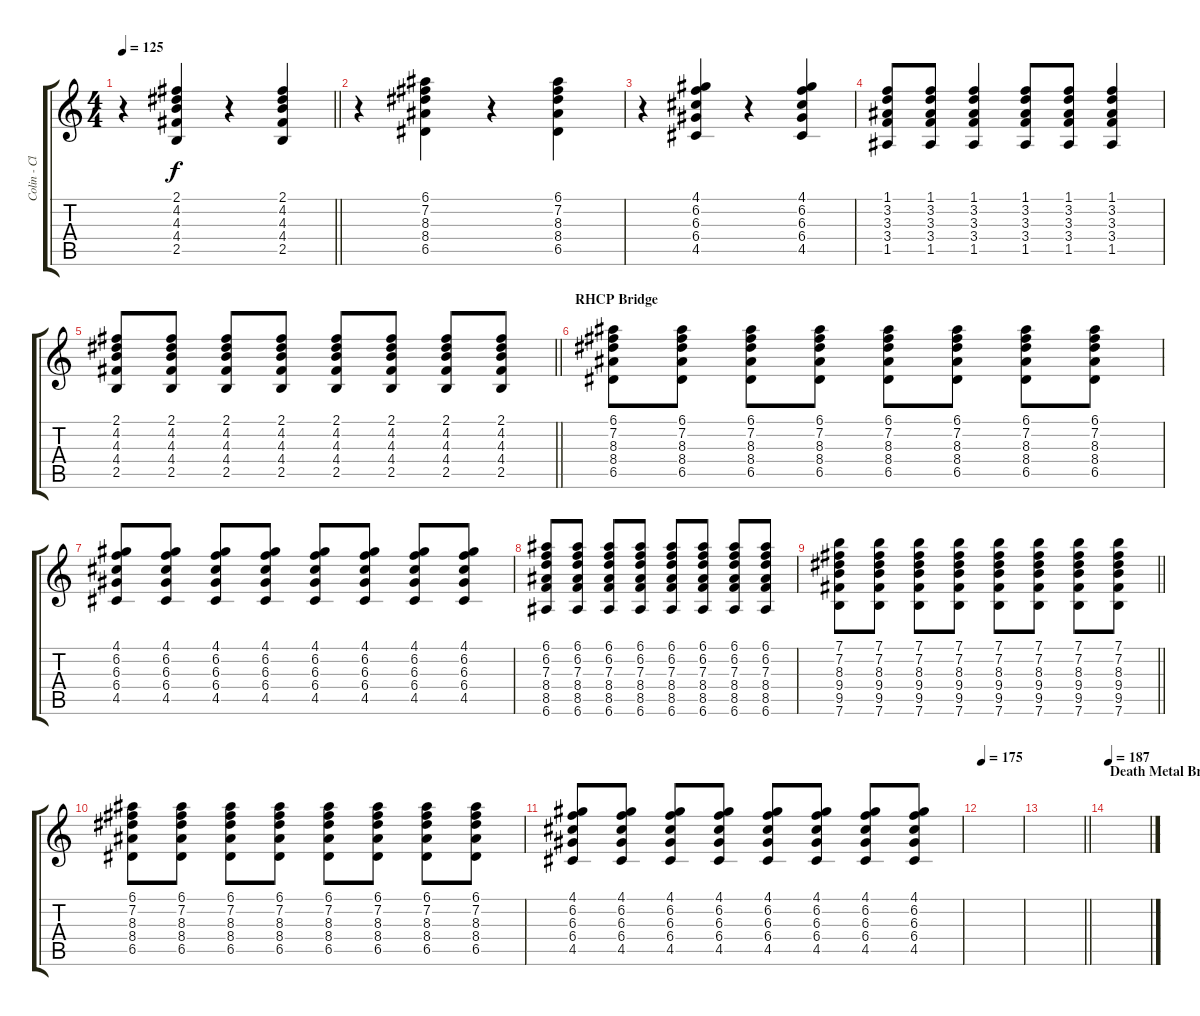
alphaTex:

\track ("Colin - Clean Guitar" "Colin - Cl") {instrument electricguitarclean}
\staff {score tabs}
\tuning (E4 B3 G3 D3 A2 E2) {hide}
\ts (4 4)
\tempo 125
\clef g2
\barLineRight lightlight
\ks c
r.4{dy f} (2.1 4.2 4.3 4.4 2.5).4 r.4 (2.1 4.2 4.3 4.4 2.5).4 |
r.4 (6.1 7.2 8.3 8.4 6.5).4 r.4 (6.1 7.2 8.3 8.4 6.5).4 |
r.4 (4.1 6.2 6.3 6.4 4.5).4 r.4 (4.1 6.2 6.3 6.4 4.5).4 |
(1.1 3.2 3.3 3.4 1.5).8 (1.1 3.2 3.3 3.4 1.5).8 (1.1 3.2 3.3 3.4 1.5).4 (1.1 3.2 3.3 3.4 1.5).8 (1.1 3.2 3.3 3.4 1.5).8 (1.1 3.2 3.3 3.4 1.5).4 |
\barLineRight lightlight
(2.1 4.2 4.3 4.4 2.5).8 (2.1 4.2 4.3 4.4 2.5).8 (2.1 4.2 4.3 4.4 2.5).8 (2.1 4.2 4.3 4.4 2.5).8 (2.1 4.2 4.3 4.4 2.5).8 (2.1 4.2 4.3 4.4 2.5).8 (2.1 4.2 4.3 4.4 2.5).8 (2.1 4.2 4.3 4.4 2.5).8 |
\section ("" "RHCP Bridge")
(6.1 7.2 8.3 8.4 6.5).8 (6.1 7.2 8.3 8.4 6.5).8 (6.1 7.2 8.3 8.4 6.5).8 (6.1 7.2 8.3 8.4 6.5).8 (6.1 7.2 8.3 8.4 6.5).8 (6.1 7.2 8.3 8.4 6.5).8 (6.1 7.2 8.3 8.4 6.5).8 (6.1 7.2 8.3 8.4 6.5).8 |
(4.1 6.2 6.3 6.4 4.5).8 (4.1 6.2 6.3 6.4 4.5).8 (4.1 6.2 6.3 6.4 4.5).8 (4.1 6.2 6.3 6.4 4.5).8 (4.1 6.2 6.3 6.4 4.5).8 (4.1 6.2 6.3 6.4 4.5).8 (4.1 6.2 6.3 6.4 4.5).8 (4.1 6.2 6.3 6.4 4.5).8 |
(6.1 6.2 7.3 8.4 8.5 6.6).8 (6.1 6.2 7.3 8.4 8.5 6.6).8 (6.1 6.2 7.3 8.4 8.5 6.6).8 (6.1 6.2 7.3 8.4 8.5 6.6).8 (6.1 6.2 7.3 8.4 8.5 6.6).8 (6.1 6.2 7.3 8.4 8.5 6.6).8 (6.1 6.2 7.3 8.4 8.5 6.6).8 (6.1 6.2 7.3 8.4 8.5 6.6).8 |
\barLineRight lightlight
(7.1 7.2 8.3 9.4 9.5 7.6).8 (7.1 7.2 8.3 9.4 9.5 7.6).8 (7.1 7.2 8.3 9.4 9.5 7.6).8 (7.1 7.2 8.3 9.4 9.5 7.6).8 (7.1 7.2 8.3 9.4 9.5 7.6).8 (7.1 7.2 8.3 9.4 9.5 7.6).8 (7.1 7.2 8.3 9.4 9.5 7.6).8 (7.1 7.2 8.3 9.4 9.5 7.6).8 |
(6.1 7.2 8.3 8.4 6.5).8 (6.1 7.2 8.3 8.4 6.5).8 (6.1 7.2 8.3 8.4 6.5).8 (6.1 7.2 8.3 8.4 6.5).8 (6.1 7.2 8.3 8.4 6.5).8 (6.1 7.2 8.3 8.4 6.5).8 (6.1 7.2 8.3 8.4 6.5).8 (6.1 7.2 8.3 8.4 6.5).8 |
(4.1 6.2 6.3 6.4 4.5).8 (4.1 6.2 6.3 6.4 4.5).8 (4.1 6.2 6.3 6.4 4.5).8 (4.1 6.2 6.3 6.4 4.5).8 (4.1 6.2 6.3 6.4 4.5).8 (4.1 6.2 6.3 6.4 4.5).8 (4.1 6.2 6.3 6.4 4.5).8 (4.1 6.2 6.3 6.4 4.5).8 |
\tempo 175
|
\barLineRight lightlight
|
\section ("" "Death Metal Bridge")
\tempo 187
